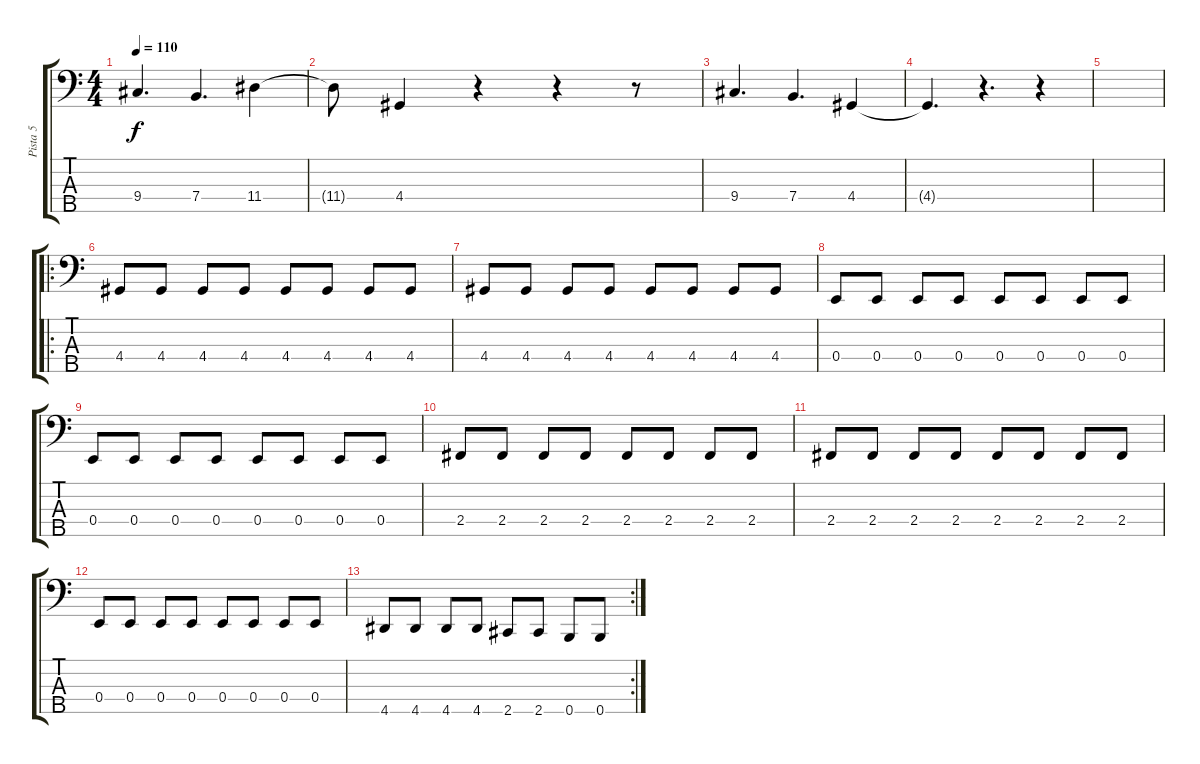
\track ("Pista 5" "Pista 5") {instrument electricbassfinger}
\staff {score tabs}
\tuning (G2 D2 A1 E1 B0) {hide}
\ts (4 4)
\tempo 110
\clef f4
\ks c
9.4.4{d dy f} 7.4.4{d} 11.4.4 |
11.4{t}.8 4.4.4 r.4 r.4 r.8 |
9.4.4{d} 7.4.4{d} 4.4.4 |
4.4{t}.4{d} r.4{d} r.4 |
|
\ro
4.4.8 4.4.8 4.4.8 4.4.8 4.4.8 4.4.8 4.4.8 4.4.8 |
4.4.8 4.4.8 4.4.8 4.4.8 4.4.8 4.4.8 4.4.8 4.4.8 |
0.4.8 0.4.8 0.4.8 0.4.8 0.4.8 0.4.8 0.4.8 0.4.8 |
0.4.8 0.4.8 0.4.8 0.4.8 0.4.8 0.4.8 0.4.8 0.4.8 |
2.4.8 2.4.8 2.4.8 2.4.8 2.4.8 2.4.8 2.4.8 2.4.8 |
2.4.8 2.4.8 2.4.8 2.4.8 2.4.8 2.4.8 2.4.8 2.4.8 |
0.4.8 0.4.8 0.4.8 0.4.8 0.4.8 0.4.8 0.4.8 0.4.8 |
\rc 2
4.5.8 4.5.8 4.5.8 4.5.8 2.5.8 2.5.8 0.5.8 0.5.8
